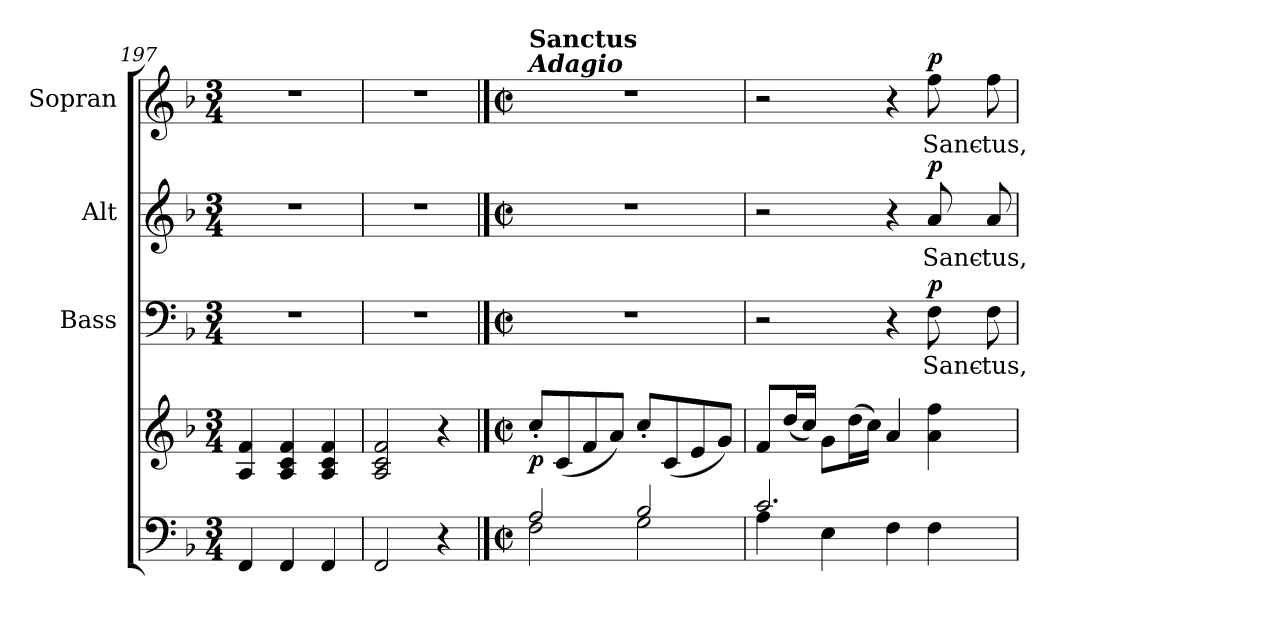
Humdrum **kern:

**kern	**kern	**dynam	**kern	**text	**dynam	**kern	**text	**dynam	**kern	**text	**dynam
*part4	*part4	*part4	*part3	*part3	*part3	*part2	*part2	*part2	*part1	*part1	*part1
*staff5	*staff4	*staff4/5	*staff3	*staff3	*staff3	*staff2	*staff2	*staff2	*staff1	*staff1	*staff1
*	*	*	*I"Bass	*	*	*I"Alt	*	*	*I"Sopran	*	*
*	*	*	*I'B.	*	*	*I'A.	*	*	*I'S.	*	*
*clefF4	*clefG2	*	*clefF4	*	*	*clefG2	*	*	*clefG2	*	*
*k[b-]	*k[b-]	*	*k[b-]	*	*	*k[b-]	*	*	*k[b-]	*	*
*F:	*F:	*	*F:	*	*	*F:	*	*	*F:	*	*
*M3/4	*M3/4	*	*M3/4	*	*	*M3/4	*	*	*M3/4	*	*
=197	=197	=197	=197	=197	=197	=197	=197	=197	=197	=197	=197
4FF/	4A/ 4f/	.	2.r	.	.	2.r	.	.	2.r	.	.
4FF/	4A/ 4c/ 4f/	.	.	.	.	.	.	.	.	.	.
4FF/	4A/ 4c/ 4f/	.	.	.	.	.	.	.	.	.	.
=198	=198	=198	=198	=198	=198	=198	=198	=198	=198	=198	=198
2FF/	2A/ 2c/ 2f/	.	2.r	.	.	2.r	.	.	2.r	.	.
4r	4r	.	.	.	.	.	.	.	.	.	.
!!LO:LB:g=z
==199	==199	==199	==199	==199	==199	==199	==199	==199	==199	==199	==199
*M2/2	*M2/2	*	*M2/2	*	*	*M2/2	*	*	*M2/2	*	*
*met(c|)	*met(c|)	*	*met(c|)	*	*	*met(c|)	*	*	*met(c|)	*	*
*^	*	*	*	*	*	*	*	*	*	*	*
!	!	!	!	!	!	!	!	!	!	!LO:TX:a:Bi:t=Adagio	!	!
!	!	!	!	!	!	!	!	!	!	!LO:TX:a:B:t=Sanctus	!	!
!	!	!	!LO:DY:b	!	!	!	!	!	!	!	!	!
2A/	2F\	8cc'</L	p	1r	.	.	1r	.	.	1r	.	.
.	.	(<8c/	.	.	.	.	.	.	.	.	.	.
.	.	8f/	.	.	.	.	.	.	.	.	.	.
.	.	8a/J)	.	.	.	.	.	.	.	.	.	.
2B-/	2G\	8cc'</L	.	.	.	.	.	.	.	.	.	.
.	.	(<8c/	.	.	.	.	.	.	.	.	.	.
.	.	8e/	.	.	.	.	.	.	.	.	.	.
.	.	8g/J)	.	.	.	.	.	.	.	.	.	.
=200	=200	=200	=200	=200	=200	=200	=200	=200	=200	=200	=200	=200
2.c/	4A\	8f/L	.	2r	.	.	2r	.	.	2r	.	.
.	.	(<16dd/L	.	.	.	.	.	.	.	.	.	.
.	.	16cc/JJ)	.	.	.	.	.	.	.	.	.	.
.	4E\	8g\L	.	.	.	.	.	.	.	.	.	.
.	.	(>16dd\L	.	.	.	.	.	.	.	.	.	.
.	.	16cc\JJ)	.	.	.	.	.	.	.	.	.	.
.	4F\	4a/	.	4r	.	.	4r	.	.	4r	.	.
!	!	!	!	!	!LO:LY:b	!LO:DY:a	!	!LO:LY:b	!LO:DY:a	!	!LO:LY:b	!LO:DY:a
4ryy	4F\	4a\ 4ff\	.	8F\	Sanc-	p	8a/	Sanc-	p	8ff\	Sanc-	p
!	!	!	!	!	!LO:LY:b	!	!	!LO:LY:b	!	!	!LO:LY:b	!
.	.	.	.	8F\	-tus,	.	8a/	-tus,	.	8ff\	-tus,	.
*v	*v	*	*	*	*	*	*	*	*	*	*	*
=	=	=	=	=	=	=	=	=	=	=	=
*-	*-	*-	*-	*-	*-	*-	*-	*-	*-	*-	*-
